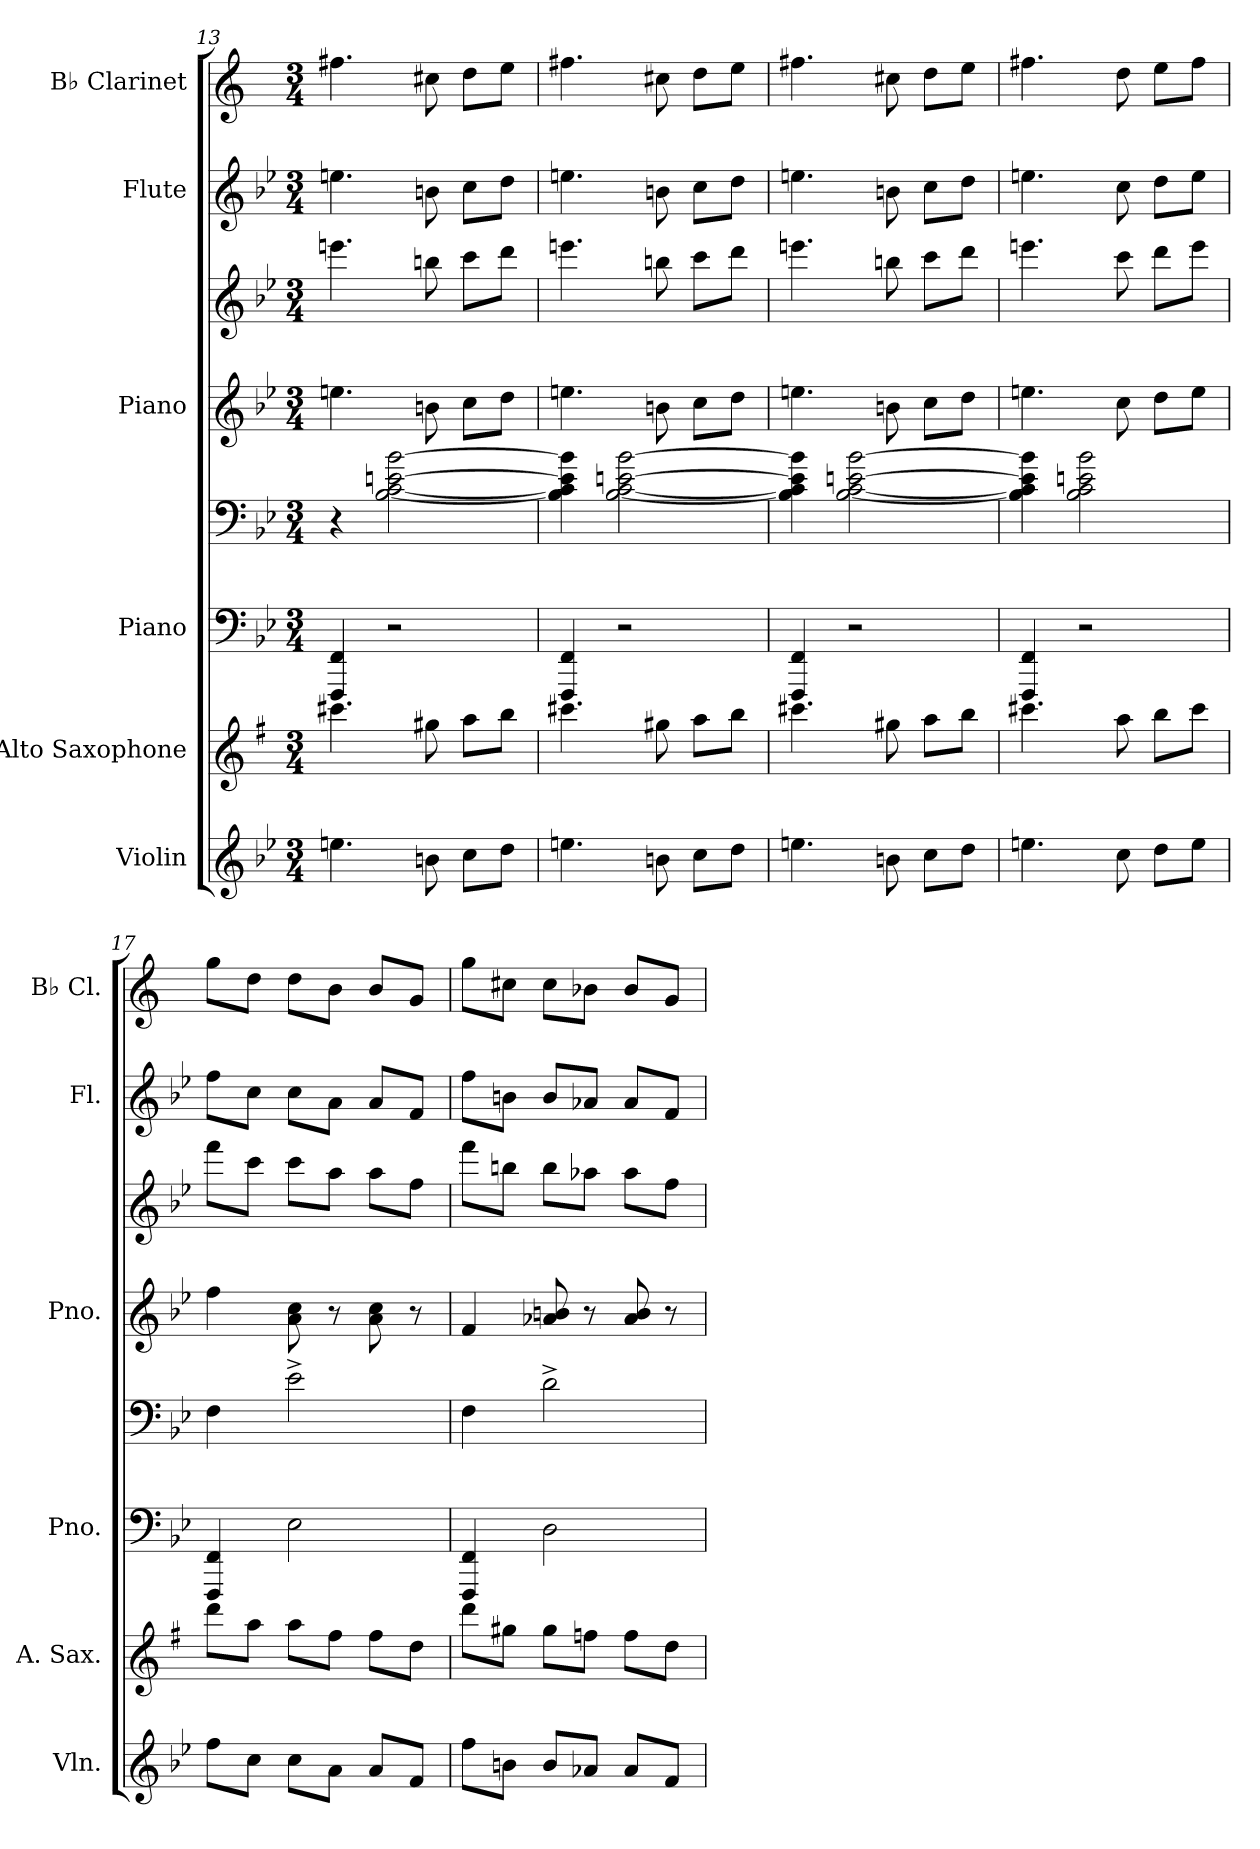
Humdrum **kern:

**kern	**kern	**kern	**kern	**kern	**kern	**kern	**kern
*part6	*part5	*part4	*part4	*part3	*part3	*part2	*part1
*staff8	*staff7	*staff6	*staff5	*staff4	*staff3	*staff2	*staff1
*I"Violin	*I"Alto Saxophone	*I"Piano	*	*I"Piano	*	*I"Flute	*I"B♭ Clarinet
*I'Vln.	*I'A. Sax.	*I'Pno.	*	*I'Pno.	*	*I'Fl.	*I'B♭ Cl.
*clefG2	*clefG2	*clefF4	*clefF4	*clefG2	*clefG2	*clefG2	*clefG2
*	*ITrd5c9	*	*	*	*	*	*ITrd1c2
*k[b-e-]	*k[b-e-]	*k[b-e-]	*k[b-e-]	*k[b-e-]	*k[b-e-]	*k[b-e-]	*k[b-e-]
*M3/4	*M3/4	*M3/4	*M3/4	*M3/4	*M3/4	*M3/4	*M3/4
=13	=13	=13	=13	=13	=13	=13	=13
4.een\	4.een\	4FFF/ 4FF/	4r	4.een\	4.eeen\	4.een\	4.een\
.	.	2r	[2B-\ [2c\ [2en\ [2b-\	.	.	.	.
8bn\	8bn\	.	.	8bn\	8bbn\	8bn\	8bn\
8cc\L	8cc\L	.	.	8cc\L	8ccc\L	8cc\L	8cc\L
8dd\J	8dd\J	.	.	8dd\J	8ddd\J	8dd\J	8dd\J
=14	=14	=14	=14	=14	=14	=14	=14
4.een\	4.een\	4FFF/ 4FF/	4B-\] 4c\] 4e\] 4b-\]	4.een\	4.eeen\	4.een\	4.een\
.	.	2r	[2B-\ [2c\ [2en\ [2b-\	.	.	.	.
8bn\	8bn\	.	.	8bn\	8bbn\	8bn\	8bn\
8cc\L	8cc\L	.	.	8cc\L	8ccc\L	8cc\L	8cc\L
8dd\J	8dd\J	.	.	8dd\J	8ddd\J	8dd\J	8dd\J
=15	=15	=15	=15	=15	=15	=15	=15
4.een\	4.een\	4FFF/ 4FF/	4B-\] 4c\] 4e\] 4b-\]	4.een\	4.eeen\	4.een\	4.een\
.	.	2r	[2B-\ [2c\ [2en\ [2b-\	.	.	.	.
8bn\	8bn\	.	.	8bn\	8bbn\	8bn\	8bn\
8cc\L	8cc\L	.	.	8cc\L	8ccc\L	8cc\L	8cc\L
8dd\J	8dd\J	.	.	8dd\J	8ddd\J	8dd\J	8dd\J
=16	=16	=16	=16	=16	=16	=16	=16
4.een\	4.een\	4FFF/ 4FF/	4B-\] 4c\] 4e\] 4b-\]	4.een\	4.eeen\	4.een\	4.een\
.	.	2r	2B-\ 2c\ 2en\ 2b-\	.	.	.	.
8cc\	8cc\	.	.	8cc\	8ccc\	8cc\	8cc\
8dd\L	8dd\L	.	.	8dd\L	8ddd\L	8dd\L	8dd\L
8ee\J	8ee\J	.	.	8ee\J	8eee\J	8ee\J	8ee\J
!!LO:LB:g=z
=17	=17	=17	=17	=17	=17	=17	=17
8ff\L	8ff\L	4FFF/ 4FF/	4F\	4ff\	8fff\L	8ff\L	8ff\L
8cc\J	8cc\J	.	.	.	8ccc\J	8cc\J	8cc\J
8cc\L	8cc\L	2E-\	2e-^\	8a\ 8cc\	8ccc\L	8cc\L	8cc\L
8a\J	8a\J	.	.	8r	8aa\J	8a\J	8a\J
8a/L	8a\L	.	.	8a\ 8cc\	8aa\L	8a/L	8a/L
8f/J	8f\J	.	.	8r	8ff\J	8f/J	8f/J
=18	=18	=18	=18	=18	=18	=18	=18
8ff\L	8ff\L	4FFF/ 4FF/	4F\	4f/	8fff\L	8ff\L	8ff\L
8bn\J	8bn\J	.	.	.	8bbn\J	8bn\J	8bn\J
8b/L	8b\L	2D\	2d^\	8a-X/ 8bn/	8bb\L	8b/L	8b\L
8a-X/J	8a-X\J	.	.	8r	8aa-X\J	8a-X/J	8a-X\J
8a-/L	8a-\L	.	.	8a-/ 8b/	8aa-\L	8a-/L	8a-/L
8f/J	8f\J	.	.	8r	8ff\J	8f/J	8f/J
=	=	=	=	=	=	=	=
*-	*-	*-	*-	*-	*-	*-	*-
